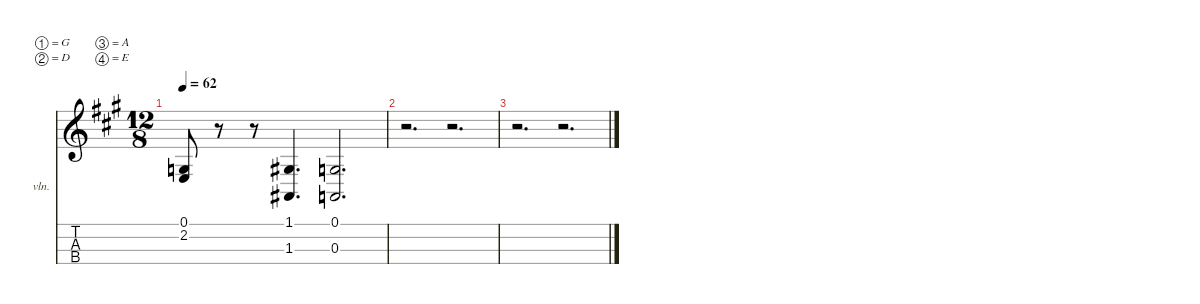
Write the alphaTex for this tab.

\defaultSystemsLayout 4
\hideDynamics
\bracketExtendMode nobrackets
\firstSystemTrackNameOrientation horizontal
\otherSystemsTrackNameOrientation horizontal
\track ("Strings" "vln.") {instrument stringensemble1}
\staff {score tabs}
\tuning (G3 D3 A2 E2)
\ts (12 8)
\tempo 62
\clef g2
\ks a
(0.1{acc forcenatural} 2.2{acc forcenatural}).8{dy f} r.8 r.8 (1.1{acc #} 1.3{acc #}).4{d} (0.1{acc forcenatural} 0.3{acc forcenatural}).2{d} |
r.2{d} r.2{d} |
r.2{d} r.2{d}
